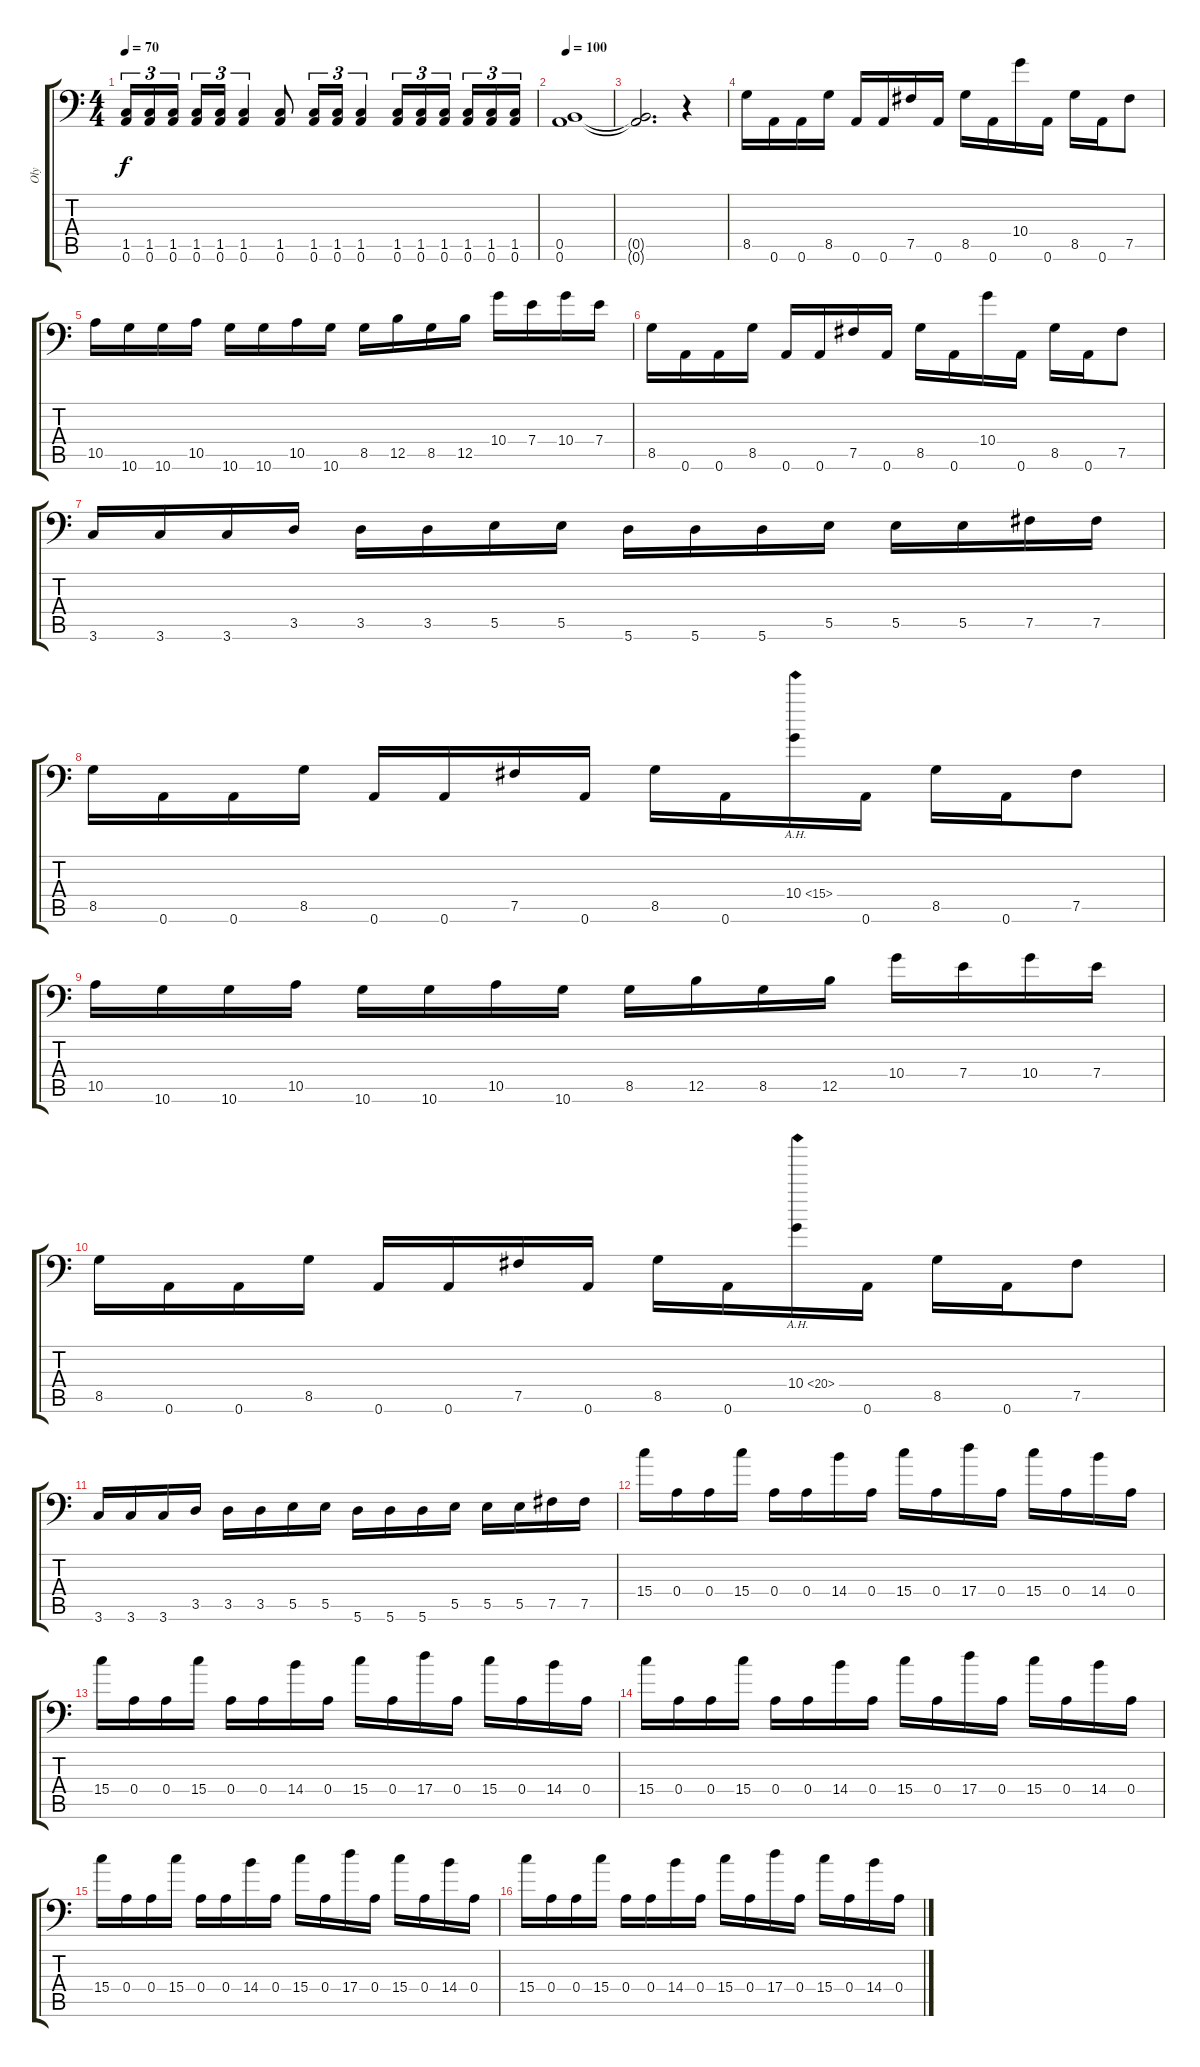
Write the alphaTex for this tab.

\track ("Oly" "Oly") {instrument distortionguitar}
\staff {score tabs}
\tuning (B3 Gb3 D3 A2 B1 A1) {hide}
\ts (4 4)
\tempo 70
\clef f4
\ks c
(1.5 0.6).16{tu (3 2) dy f} (1.5 0.6).16{tu (3 2)} (1.5 0.6).16{tu (3 2) beam splitsecondary} (1.5 0.6).16{tu (3 2)} (1.5 0.6).16{tu (3 2)} (1.5 0.6).4{tu (3 2)} (1.5 0.6).8 (1.5 0.6).16{tu (3 2)} (1.5 0.6).16{tu (3 2)} (1.5 0.6).4{tu (3 2)} (1.5 0.6).16{tu (3 2)} (1.5 0.6).16{tu (3 2)} (1.5 0.6).16{tu (3 2) beam splitsecondary} (1.5 0.6).16{tu (3 2)} (1.5 0.6).16{tu (3 2)} (1.5 0.6).16{tu (3 2)} |
\tempo 100
(0.5 0.6).1 |
(0.5{t} 0.6{t}).2{d} r.4 |
8.5.16 0.6.16 0.6.16 8.5.16 0.6.16 0.6.16 7.5.16 0.6.16 8.5.16 0.6.16 10.4.16 0.6.16 8.5.16 0.6.16 7.5.8 |
10.5.16 10.6.16 10.6.16 10.5.16 10.6.16 10.6.16 10.5.16 10.6.16 8.5.16 12.5.16 8.5.16 12.5.16 10.4.16 7.4.16 10.4.16 7.4.16 |
8.5.16 0.6.16 0.6.16 8.5.16 0.6.16 0.6.16 7.5.16 0.6.16 8.5.16 0.6.16 10.4.16 0.6.16 8.5.16 0.6.16 7.5.8 |
3.6.16 3.6.16 3.6.16 3.5.16 3.5.16 3.5.16 5.5.16 5.5.16 5.6.16 5.6.16 5.6.16 5.5.16 5.5.16 5.5.16 7.5.16 7.5.16 |
8.5.16 0.6.16 0.6.16 8.5.16 0.6.16 0.6.16 7.5.16 0.6.16 8.5.16 0.6.16 10.4{ah 5}.16 0.6.16 8.5.16 0.6.16 7.5.8 |
10.5.16 10.6.16 10.6.16 10.5.16 10.6.16 10.6.16 10.5.16 10.6.16 8.5.16 12.5.16 8.5.16 12.5.16 10.4.16 7.4.16 10.4.16 7.4.16 |
8.5.16 0.6.16 0.6.16 8.5.16 0.6.16 0.6.16 7.5.16 0.6.16 8.5.16 0.6.16 10.4{ah 10}.16 0.6.16 8.5.16 0.6.16 7.5.8 |
3.6.16 3.6.16 3.6.16 3.5.16 3.5.16 3.5.16 5.5.16 5.5.16 5.6.16 5.6.16 5.6.16 5.5.16 5.5.16 5.5.16 7.5.16 7.5.16 |
15.4.16 0.4.16 0.4.16 15.4.16 0.4.16 0.4.16 14.4.16 0.4.16 15.4.16 0.4.16 17.4.16 0.4.16 15.4.16 0.4.16 14.4.16 0.4.16 |
15.4.16 0.4.16 0.4.16 15.4.16 0.4.16 0.4.16 14.4.16 0.4.16 15.4.16 0.4.16 17.4.16 0.4.16 15.4.16 0.4.16 14.4.16 0.4.16 |
15.4.16 0.4.16 0.4.16 15.4.16 0.4.16 0.4.16 14.4.16 0.4.16 15.4.16 0.4.16 17.4.16 0.4.16 15.4.16 0.4.16 14.4.16 0.4.16 |
15.4.16 0.4.16 0.4.16 15.4.16 0.4.16 0.4.16 14.4.16 0.4.16 15.4.16 0.4.16 17.4.16 0.4.16 15.4.16 0.4.16 14.4.16 0.4.16 |
15.4.16 0.4.16 0.4.16 15.4.16 0.4.16 0.4.16 14.4.16 0.4.16 15.4.16 0.4.16 17.4.16 0.4.16 15.4.16 0.4.16 14.4.16 0.4.16
